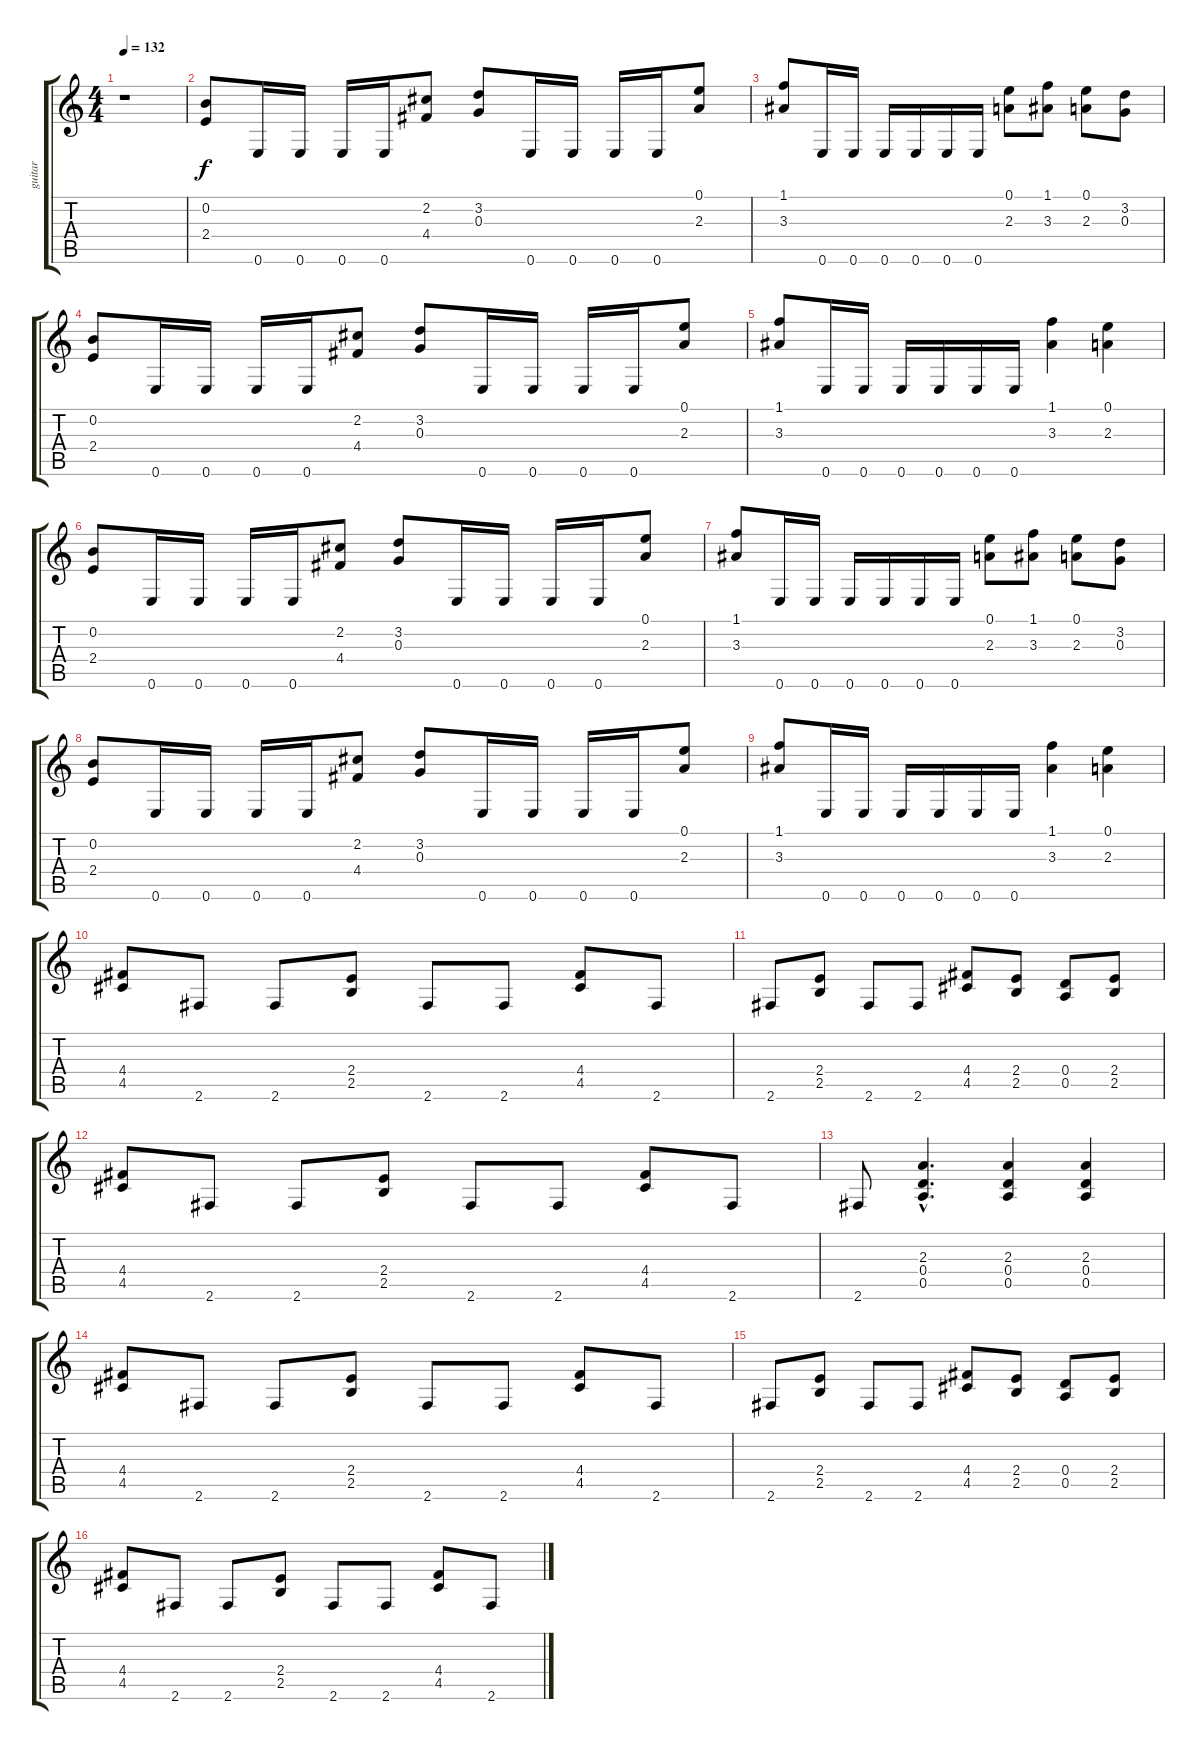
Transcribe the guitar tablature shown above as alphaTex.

\track ("guitar" "guitar") {instrument overdrivenguitar}
\staff {score tabs}
\tuning (E4 B3 G3 D3 A2 E2) {hide}
\ts (4 4)
\tempo 132
\clef g2
\ks c
r.1{dy f instrument overdrivenguitar} |
(0.2 2.4).8 0.6.16 0.6.16 0.6.16 0.6.16 (2.2 4.4).8 (3.2 0.3).8 0.6.16 0.6.16 0.6.16 0.6.16 (0.1 2.3).8 |
(1.1 3.3).8 0.6.16 0.6.16 0.6.16 0.6.16 0.6.16 0.6.16 (0.1 2.3).8 (1.1 3.3).8 (0.1 2.3).8 (3.2 0.3).8 |
(0.2 2.4).8 0.6.16 0.6.16 0.6.16 0.6.16 (2.2 4.4).8 (3.2 0.3).8 0.6.16 0.6.16 0.6.16 0.6.16 (0.1 2.3).8 |
(1.1 3.3).8 0.6.16 0.6.16 0.6.16 0.6.16 0.6.16 0.6.16 (1.1 3.3).4 (0.1 2.3).4 |
(0.2 2.4).8 0.6.16 0.6.16 0.6.16 0.6.16 (2.2 4.4).8 (3.2 0.3).8 0.6.16 0.6.16 0.6.16 0.6.16 (0.1 2.3).8 |
(1.1 3.3).8 0.6.16 0.6.16 0.6.16 0.6.16 0.6.16 0.6.16 (0.1 2.3).8 (1.1 3.3).8 (0.1 2.3).8 (3.2 0.3).8 |
(0.2 2.4).8 0.6.16 0.6.16 0.6.16 0.6.16 (2.2 4.4).8 (3.2 0.3).8 0.6.16 0.6.16 0.6.16 0.6.16 (0.1 2.3).8 |
(1.1 3.3).8 0.6.16 0.6.16 0.6.16 0.6.16 0.6.16 0.6.16 (1.1 3.3).4 (0.1 2.3).4 |
(4.4 4.5).8 2.6.8 2.6.8 (2.4 2.5).8 2.6.8 2.6.8 (4.4 4.5).8 2.6.8 |
2.6.8 (2.4 2.5).8 2.6.8 2.6.8 (4.4 4.5).8 (2.4 2.5).8 (0.4 0.5).8 (2.4 2.5).8 |
(4.4 4.5).8 2.6.8 2.6.8 (2.4 2.5).8 2.6.8 2.6.8 (4.4 4.5).8 2.6.8 |
2.6.8 (2.3{hac} 0.4{hac} 0.5{hac}).4{d} (2.3 0.4 0.5).4 (2.3 0.4 0.5).4 |
(4.4 4.5).8 2.6.8 2.6.8 (2.4 2.5).8 2.6.8 2.6.8 (4.4 4.5).8 2.6.8 |
2.6.8 (2.4 2.5).8 2.6.8 2.6.8 (4.4 4.5).8 (2.4 2.5).8 (0.4 0.5).8 (2.4 2.5).8 |
(4.4 4.5).8 2.6.8 2.6.8 (2.4 2.5).8 2.6.8 2.6.8 (4.4 4.5).8 2.6.8
